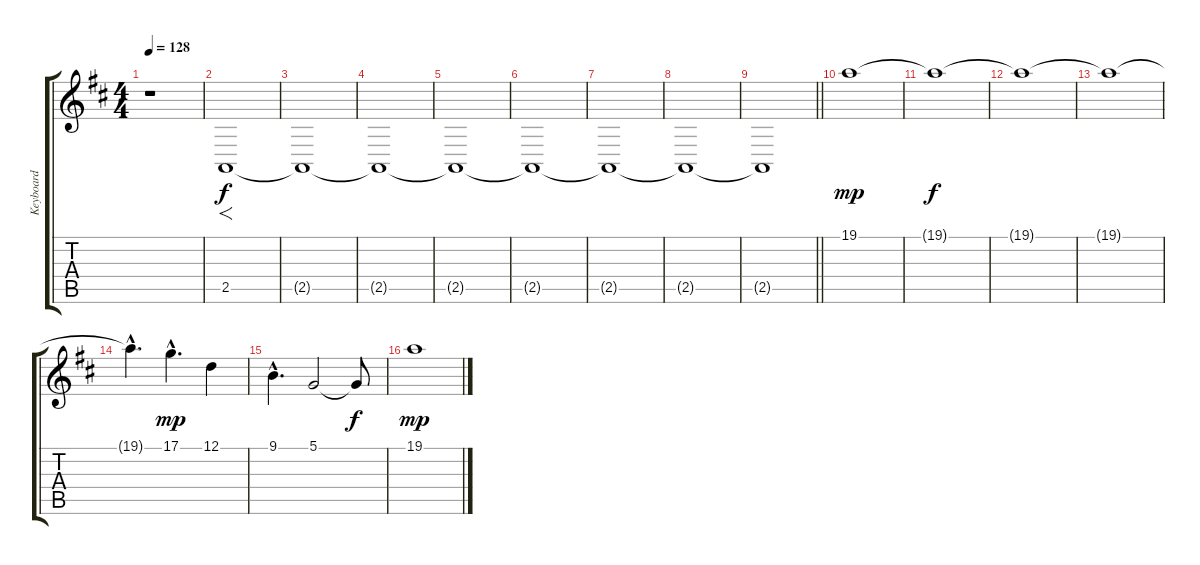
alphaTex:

\track ("Keyboard" "Keyboard") {instrument pad6metallic}
\staff {score tabs}
\tuning (D4 A3 F3 C3 G2 D2) {hide}
\ts (4 4)
\tempo 128
\clef g2
\ks d
r.1{dy f instrument pad6metallic} |
2.5.1{f} |
2.5{t}.1 |
2.5{t}.1 |
2.5{t}.1 |
2.5{t}.1 |
2.5{t}.1 |
2.5{t}.1 |
\barLineRight lightlight
2.5{t}.1 |
19.1.1{dy mp instrument stringensemble1} |
19.1{t}.1{dy f} |
19.1{t}.1 |
19.1{t}.1 |
19.1{hac t}.4{d} 17.1{hac}.4{d dy mp} 12.1.4 |
9.1{hac}.4{d} 5.1.2 5.1{t}.8{dy f} |
19.1.1{dy mp instrument stringensemble1}
